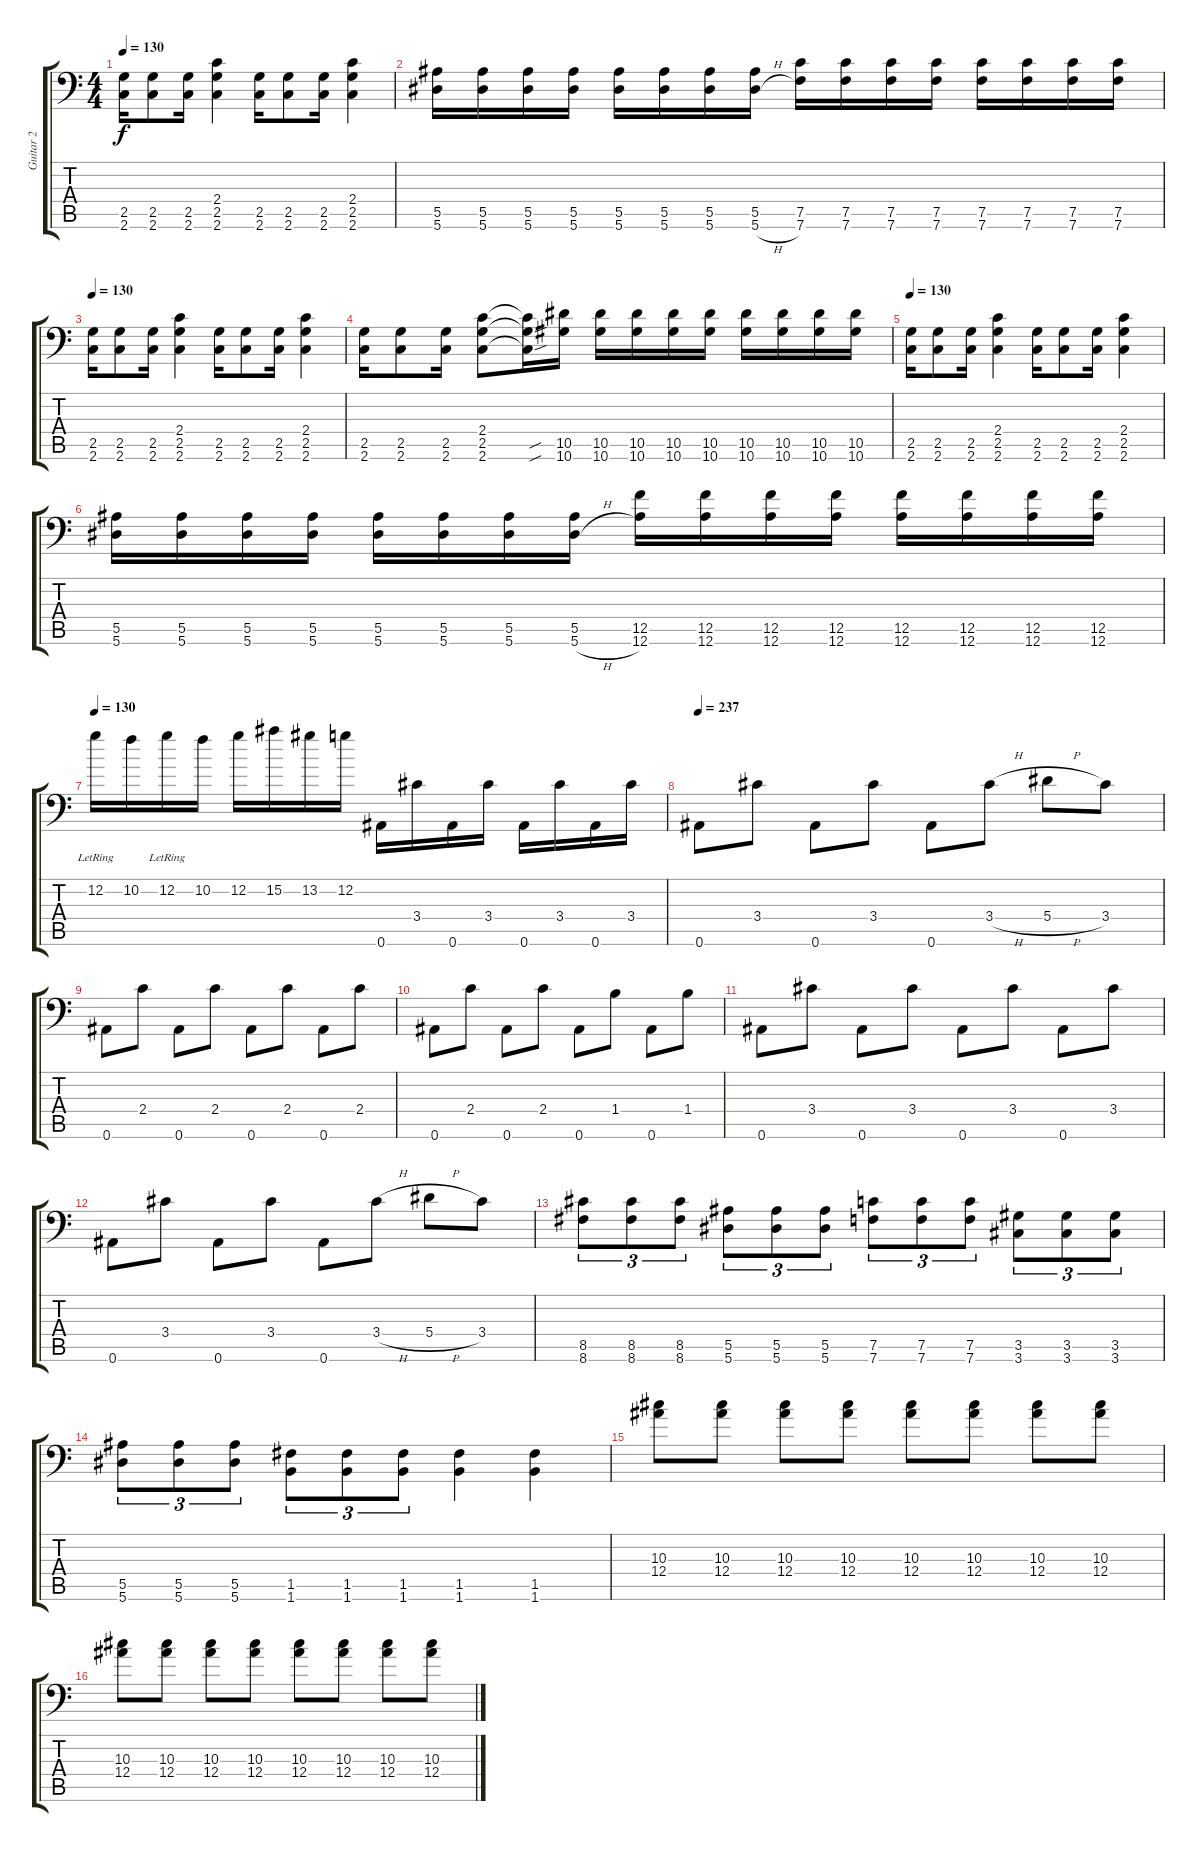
\track ("Guitar 2" "Guitar 2") {instrument distortionguitar}
\staff {score tabs}
\tuning (C4 G3 Eb3 Bb2 F2 Bb1) {hide}
\ts (4 4)
\tempo 130
\clef f4
\ks c
(2.5 2.6).16{dy f} (2.5 2.6).8 (2.5 2.6).16 (2.4 2.5 2.6).4 (2.5 2.6).16 (2.5 2.6).8 (2.5 2.6).16 (2.4 2.5 2.6).4 |
(5.5 5.6).16 (5.5 5.6).16 (5.5 5.6).16 (5.5 5.6).16 (5.5 5.6).16 (5.5 5.6).16 (5.5 5.6).16 (5.5 5.6{h}).16 (7.5 7.6).16 (7.5 7.6).16 (7.5 7.6).16 (7.5 7.6).16 (7.5 7.6).16 (7.5 7.6).16 (7.5 7.6).16 (7.5 7.6).16 |
\tempo 130
(2.5 2.6).16 (2.5 2.6).8 (2.5 2.6).16 (2.4 2.5 2.6).4 (2.5 2.6).16 (2.5 2.6).8 (2.5 2.6).16 (2.4 2.5 2.6).4 |
(2.5 2.6).16 (2.5 2.6).8 (2.5 2.6).16 (2.4 2.5 2.6).8 (2.4{t} 2.5{sou t} 2.6{sou t}).16 (10.5 10.6).16 (10.5 10.6).16 (10.5 10.6).16 (10.5 10.6).16 (10.5 10.6).16 (10.5 10.6).16 (10.5 10.6).16 (10.5 10.6).16 (10.5 10.6).16 |
\tempo 130
(2.5 2.6).16 (2.5 2.6).8 (2.5 2.6).16 (2.4 2.5 2.6).4 (2.5 2.6).16 (2.5 2.6).8 (2.5 2.6).16 (2.4 2.5 2.6).4 |
(5.5 5.6).16 (5.5 5.6).16 (5.5 5.6).16 (5.5 5.6).16 (5.5 5.6).16 (5.5 5.6).16 (5.5 5.6).16 (5.5 5.6{h}).16 (12.5 12.6).16 (12.5 12.6).16 (12.5 12.6).16 (12.5 12.6).16 (12.5 12.6).16 (12.5 12.6).16 (12.5 12.6).16 (12.5 12.6).16 |
\tempo 130
12.2{lr}.16{instrument distortionguitar} 10.2.16 12.2{lr}.16 10.2.16 12.2.16 15.2.16 13.2.16 12.2.16 0.6.16 3.4.16 0.6.16 3.4.16 0.6.16 3.4.16 0.6.16 3.4.16 |
\tempo 237
0.6.8 3.4.8 0.6.8 3.4.8 0.6.8 3.4{h}.8 5.4{h}.8 3.4.8 |
0.6.8 2.4.8 0.6.8 2.4.8 0.6.8 2.4.8 0.6.8 2.4.8 |
0.6.8 2.4.8 0.6.8 2.4.8 0.6.8 1.4.8 0.6.8 1.4.8 |
0.6.8 3.4.8 0.6.8 3.4.8 0.6.8 3.4.8 0.6.8 3.4.8 |
0.6.8 3.4.8 0.6.8 3.4.8 0.6.8 3.4{h}.8 5.4{h}.8 3.4.8 |
(8.5 8.6).8{tu (3 2)} (8.5 8.6).8{tu (3 2)} (8.5 8.6).8{tu (3 2)} (5.5 5.6).8{tu (3 2)} (5.5 5.6).8{tu (3 2)} (5.5 5.6).8{tu (3 2)} (7.5 7.6).8{tu (3 2)} (7.5 7.6).8{tu (3 2)} (7.5 7.6).8{tu (3 2)} (3.5 3.6).8{tu (3 2)} (3.5 3.6).8{tu (3 2)} (3.5 3.6).8{tu (3 2)} |
(5.5 5.6).8{tu (3 2)} (5.5 5.6).8{tu (3 2)} (5.5 5.6).8{tu (3 2)} (1.5 1.6).8{tu (3 2)} (1.5 1.6).8{tu (3 2)} (1.5 1.6).8{tu (3 2)} (1.5 1.6).4 (1.5 1.6).4 |
(10.3 12.4).8 (10.3 12.4).8 (10.3 12.4).8 (10.3 12.4).8 (10.3 12.4).8 (10.3 12.4).8 (10.3 12.4).8 (10.3 12.4).8 |
(10.3 12.4).8 (10.3 12.4).8 (10.3 12.4).8 (10.3 12.4).8 (10.3 12.4).8 (10.3 12.4).8 (10.3 12.4).8 (10.3 12.4).8
